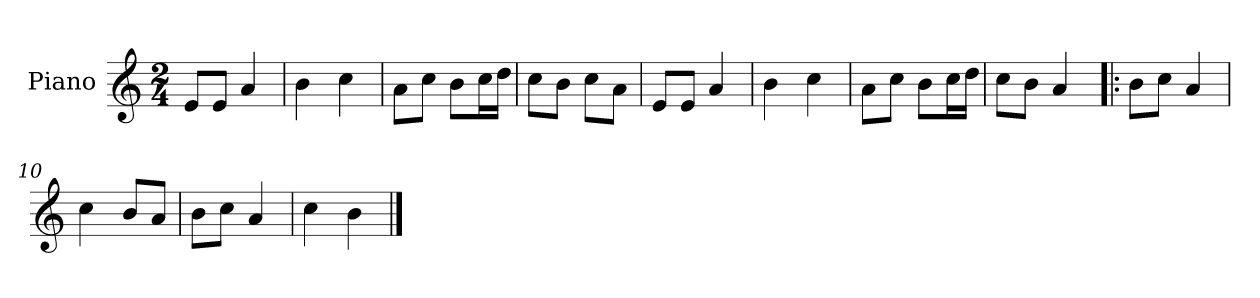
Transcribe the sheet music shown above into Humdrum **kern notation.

**kern
*part1
*staff1
*I"Piano
*I'Pno.
*clefG2
*k[]
*M2/4
=1
8e/L
8e/J
4a/
=2
4b\
4cc\
=3
8a\L
8cc\J
8b\L
16cc\L
16dd\JJ
=4
8cc\L
8b\J
8cc\L
8a\J
=5
8e/L
8e/J
4a/
=6
4b\
4cc\
=7
8a\L
8cc\J
8b\L
16cc\L
16dd\JJ
=8
8cc\L
8b\J
4a/
=9!|:
8b\L
8cc\J
4a/
=10
4cc\
8b/L
8a/J
!!LO:LB:g=z
=11
8b\L
8cc\J
4a/
=12
4cc\
4b\
==
*-
